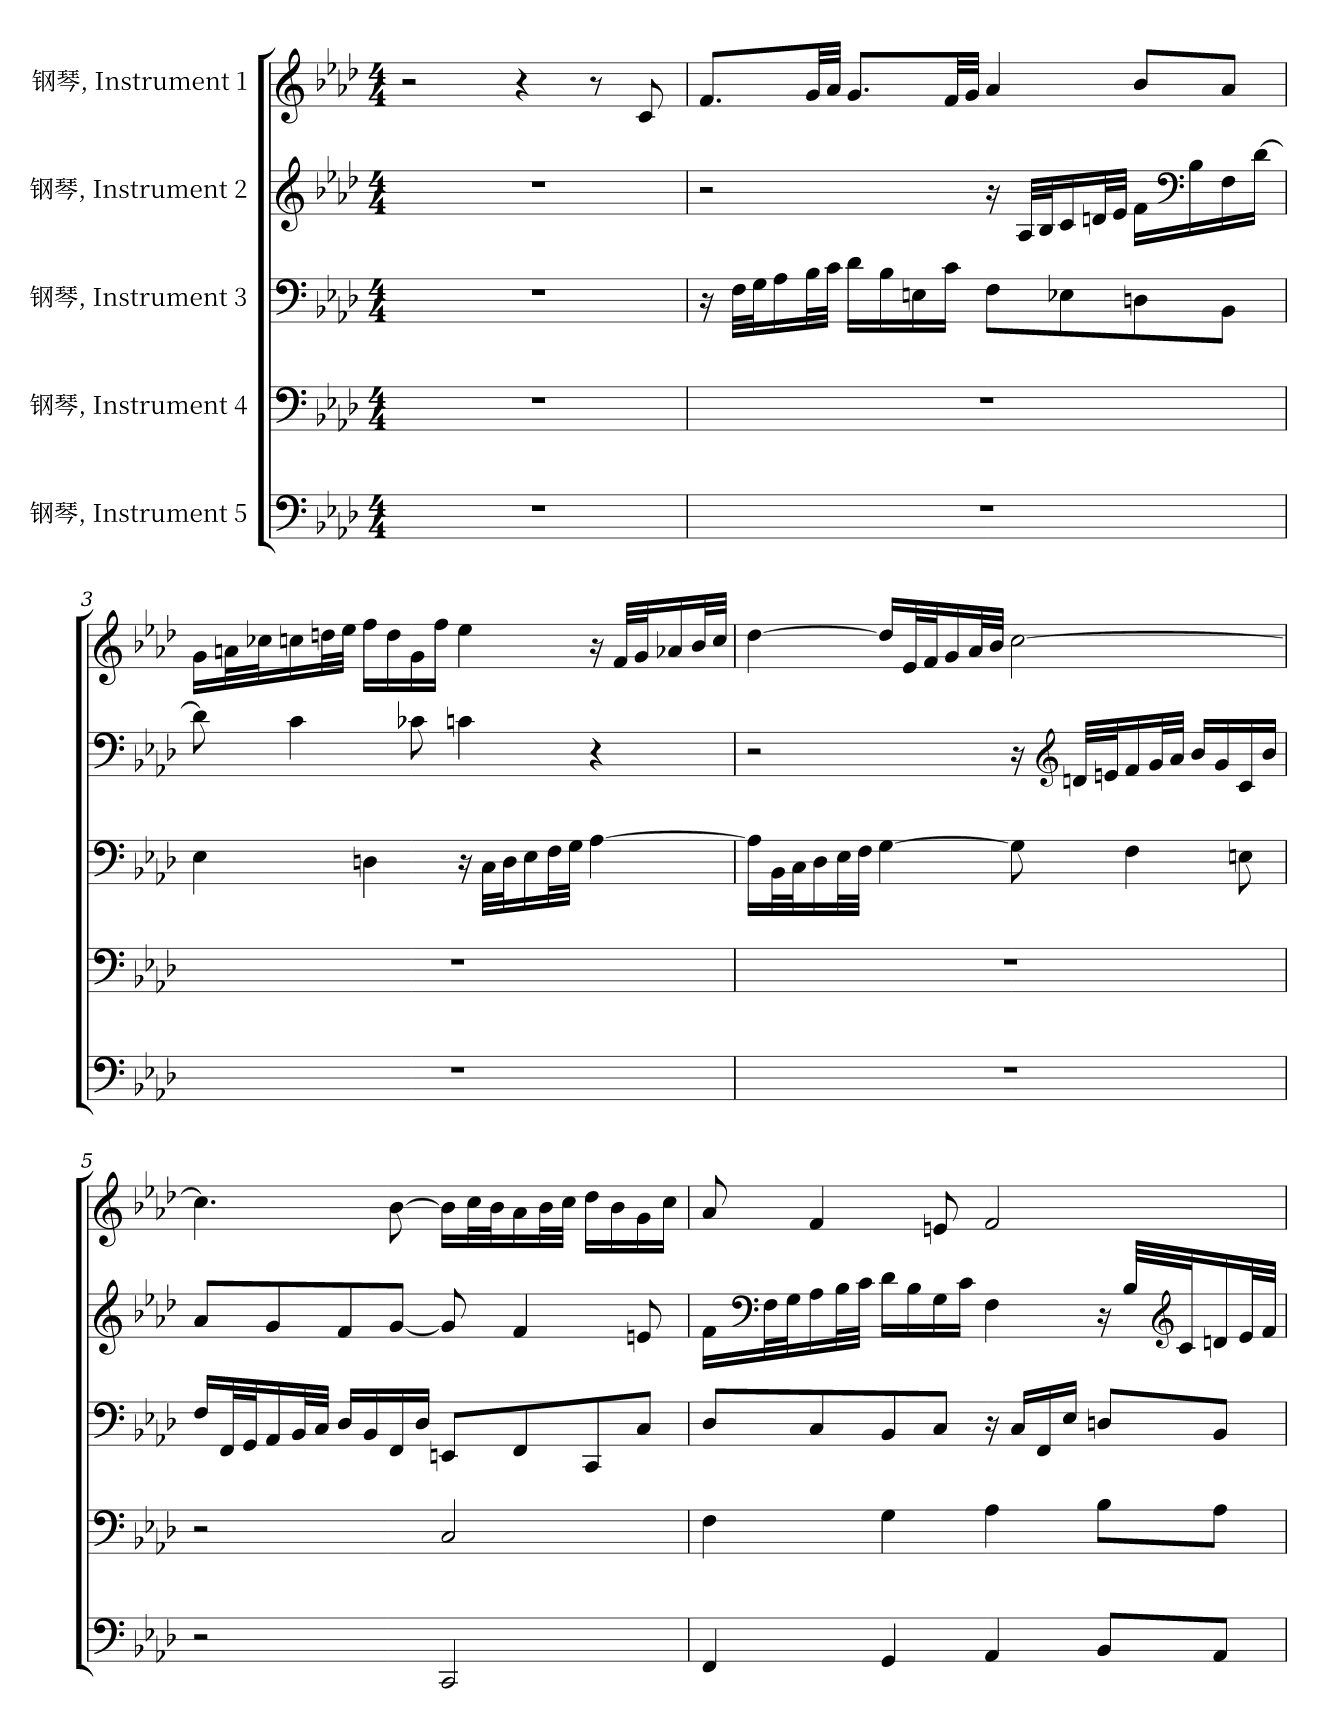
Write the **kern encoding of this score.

**kern	**kern	**kern	**kern	**kern
*part5	*part4	*part3	*part2	*part1
*staff5	*staff4	*staff3	*staff2	*staff1
*I"钢琴, Instrument 5	*I"钢琴, Instrument 4	*I"钢琴, Instrument 3	*I"钢琴, Instrument 2	*I"钢琴, Instrument 1
*clefF4	*clefF4	*clefF4	*clefG2	*clefG2
*k[b-e-a-d-]	*k[b-e-a-d-]	*k[b-e-a-d-]	*k[b-e-a-d-]	*k[b-e-a-d-]
*M4/4	*M4/4	*M4/4	*M4/4	*M4/4
*MM48	*MM48	*MM48	*MM48	*MM48
=1	=1	=1	=1	=1
1r	1r	1r	1r	2r
.	.	.	.	4r
.	.	.	.	8r
.	.	.	.	8c/
=2	=2	=2	=2	=2
1r	1r	16r	2r	8.f/L
.	.	32F\LLL	.	.
.	.	32G\J	.	.
.	.	16A-\	.	.
.	.	32B-\L	.	32g/LL
.	.	32c\JJJ	.	32a-/JJJ
.	.	16d-\LL	.	8.g/L
.	.	16B-\	.	.
.	.	16En\	.	.
.	.	16c\JJ	.	32f/LL
.	.	.	.	32g/JJJ
.	.	8F\L	16r	4a-/
.	.	.	32A-/LLL	.
.	.	.	32B-/J	.
.	.	8E-X\	16c/	.
.	.	.	32dn/L	.
.	.	.	32e-/JJJ	.
.	.	8Dn\	16f\LL	8b-/L
*	*	*	*clefF4	*
.	.	.	16B-\	.
.	.	8BB-\J	16F\	8a-/J
.	.	.	[16d\JJ	.
!!LO:LB:g=z
=3	=3	=3	=3	=3
1r	1r	4E-\	8d\]	16g\LL
.	.	.	.	32an\L
.	.	.	.	32cc-X\J
.	.	.	4c\	16ccn\
.	.	.	.	32ddn\L
.	.	.	.	32ee-\JJJ
.	.	4Dn\	.	16ff\LL
.	.	.	.	16dd\
.	.	.	8c-X\	16g\
.	.	.	.	16ff\JJ
.	.	16r	4cn\	4ee-\
.	.	32C\LLL	.	.
.	.	32D\J	.	.
.	.	16E-\	.	.
.	.	32F\L	.	.
.	.	32G\JJJ	.	.
.	.	[4A-\	4r	16r
.	.	.	.	32f/LLL
.	.	.	.	32g/J
.	.	.	.	16a-X/
.	.	.	.	32b-/L
.	.	.	.	32cc/JJJ
!!LO:PB:g=z
=4	=4	=4	=4	=4
1r	1r	16A-\LL]	2r	[4dd-\
.	.	32BB-\L	.	.
.	.	32C\J	.	.
.	.	16D-\	.	.
.	.	32E-\L	.	.
.	.	32F\JJJ	.	.
.	.	[4G\	.	16dd-/LL]
.	.	.	.	32e-/L
.	.	.	.	32f/J
.	.	.	.	16g/
.	.	.	.	32a-/L
.	.	.	.	32b-/JJJ
.	.	8G\]	16r	[2cc\
*	*	*	*clefG2	*
.	.	.	32dn/LLL	.
.	.	.	32en/J	.
.	.	4F\	16f/	.
.	.	.	32g/L	.
.	.	.	32a-/JJJ	.
.	.	.	16b-/LL	.
.	.	.	16g/	.
.	.	8En\	16c/	.
.	.	.	16b-/JJ	.
!!LO:LB:g=z
=5	=5	=5	=5	=5
2r	2r	16F/LL	8a-/L	4.cc\]
.	.	32FF/L	.	.
.	.	32GG/J	.	.
.	.	16AA-/	8g/	.
.	.	32BB-/L	.	.
.	.	32C/JJJ	.	.
.	.	16D-/LL	8f/	.
.	.	16BB-/	.	.
.	.	16FF/	[8g/J	[8b-\
.	.	16D-/JJ	.	.
2CC/	2C/	8EEn/L	8g/]	16b-\LL]
.	.	.	.	32cc\L
.	.	.	.	32b-\J
.	.	8FF/	4f/	16a-\
.	.	.	.	32b-\L
.	.	.	.	32cc\JJJ
.	.	8CC/	.	16dd-\LL
.	.	.	.	16b-\
.	.	8C/J	8en/	16g\
.	.	.	.	16cc\JJ
!!LO:PB:g=z
=6	=6	=6	=6	=6
4FF/	4F\	8D-/L	16f\LL	8a-/
*	*	*	*clefF4	*
.	.	.	32F\L	.
.	.	.	32G\J	.
.	.	8C/	16A-\	4f/
.	.	.	32B-\L	.
.	.	.	32c\JJJ	.
4GG/	4G\	8BB-/	16d-\LL	.
.	.	.	16B-\	.
.	.	8C/J	16G\	8en/
.	.	.	16c\JJ	.
4AA-/	4A-\	16r	4F\	2f/
.	.	16C/LL	.	.
.	.	16FF/	.	.
.	.	16E-/JJ	.	.
8BB-/L	8B-\L	8Dn/L	16r	.
.	.	.	32B-/LLL	.
*	*	*	*clefG2	*
.	.	.	32c/J	.
8AA-/J	8A-\J	8BB-/J	16dn/	.
.	.	.	32e-/L	.
.	.	.	32f/JJJ	.
=	=	=	=	=
*-	*-	*-	*-	*-
